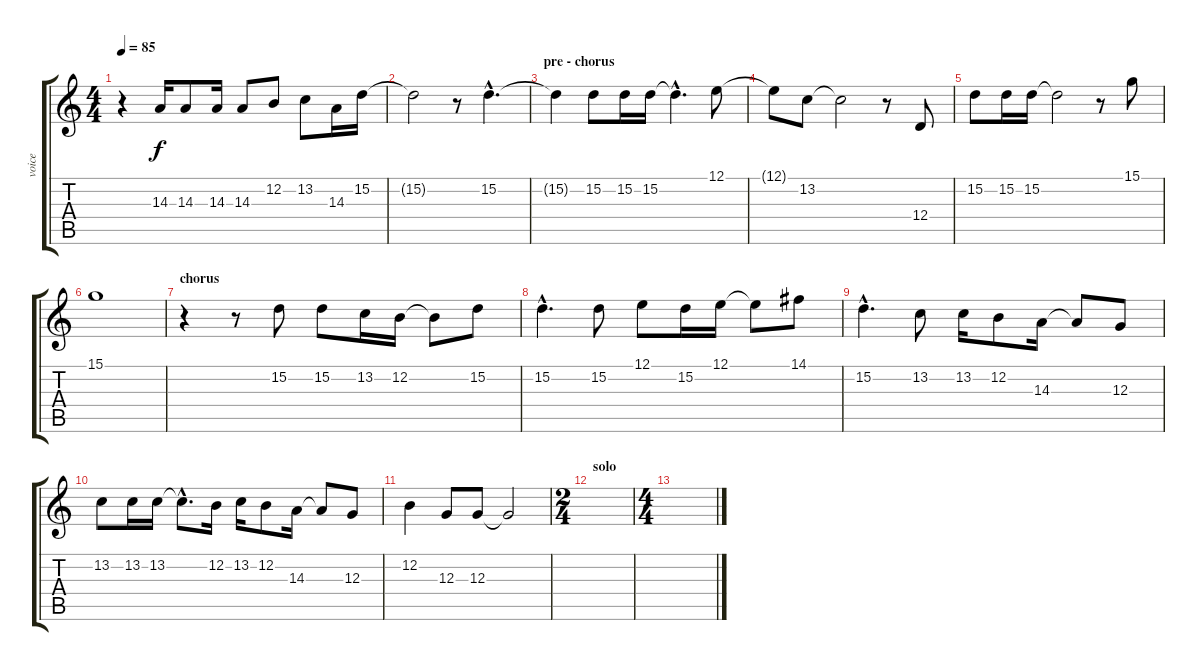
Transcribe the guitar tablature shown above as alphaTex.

\track ("voice" "voice") {instrument piccolo}
\staff {score tabs}
\tuning (E4 B3 G3 D3 A2 E2) {hide}
\ts (4 4)
\tempo 85
\clef g2
\ks c
r.4{dy f} 14.3.16 14.3.8 14.3.16 14.3.8 12.2.8 13.2.8 14.3.16 15.2.16 |
15.2{t}.2 r.8 15.2{hac}.4{d} |
\section ("" "pre - chorus")
15.2{t}.4 15.2.8 15.2.16 15.2.16 15.2{hac t}.4{d} 12.1.8 |
12.1{t}.8 13.2.8 13.2{t}.2 r.8 12.4.8 |
15.2.8 15.2.16 15.2.16 15.2{t}.2 r.8 15.1.8 |
15.1.1 |
\section ("" "chorus")
r.4 r.8 15.2.8 15.2.8 13.2.16 12.2.16 12.2{t}.8 15.2.8 |
15.2{hac}.4{d} 15.2.8 12.1.8 15.2.16 12.1.16 12.1{t}.8 14.1.8 |
15.2{hac}.4{d} 13.2.8 13.2.16 12.2.8 14.3.16 14.3{t}.8 12.3.8 |
13.2.8 13.2.16 13.2.16 13.2{hac t}.8{d} 12.2.16 13.2.16 12.2.8 14.3.16 14.3{t}.8 12.3.8 |
12.2.4 12.3.8 12.3.8 12.3{t}.2 |
\ts (2 4)
\section ("" "solo")
|
\ts (4 4)
